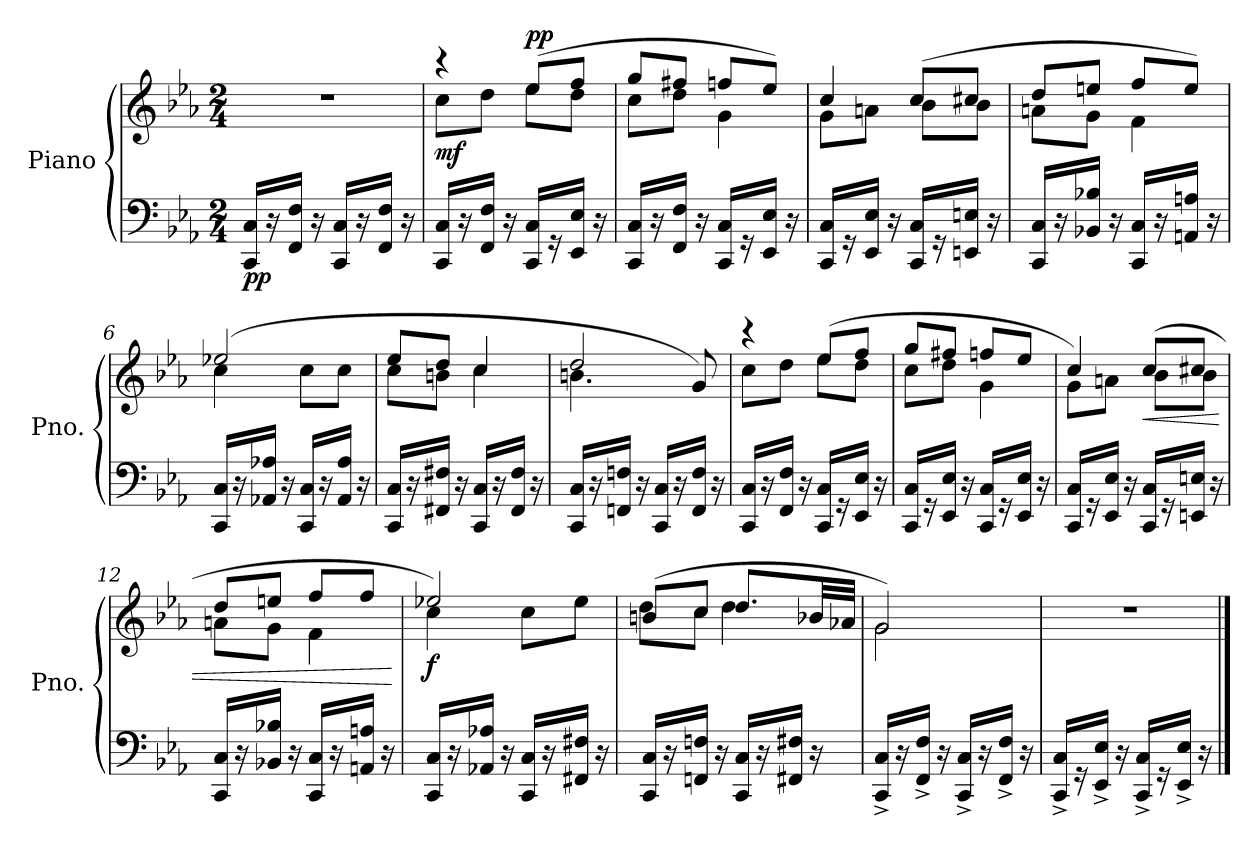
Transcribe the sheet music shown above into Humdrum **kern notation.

**kern	**kern	**dynam
*part1	*part1	*part1
*staff2	*staff1	*staff1/2
*I"Piano	*	*
*I'Pno.	*	*
*clefF4	*clefG2	*
*k[b-e-a-]	*k[b-e-a-]	*
*M2/4	*M2/4	*
*MM42	*MM42	*
=1	=1	=1
!	!	!LO:DY:b=2
16CC/ 16C/LL	2r	pp
16r	.	.
16FF/ 16F/JJ	.	.
16r	.	.
16CC/ 16C/LL	.	.
16r	.	.
16FF/ 16F/JJ	.	.
16r	.	.
=2	=2	=2
*	*^	*
!	!	!	!LO:DY:b
16CC/ 16C/LL	4r	8cc\L	mf
16r	.	.	.
16FF/ 16F/JJ	.	8dd\J	.
16r	.	.	.
!	!	!	!LO:DY:a
16CC/ 16C/LL	(>8ee-/L	8ee-\L	pp
16r	.	.	.
16EE-/ 16E-/JJ	8ff/J	8dd\J	.
16r	.	.	.
=3	=3	=3	=3
16CC/ 16C/LL	8gg/L	8cc\L	.
16r	.	.	.
16FF/ 16F/JJ	8ff#X/J	8dd\J	.
16r	.	.	.
16CC/ 16C/LL	8ffn/L	4g\	.
16r	.	.	.
16EE-/ 16E-/JJ	8ee-/J)	.	.
16r	.	.	.
=4	=4	=4	=4
16CC/ 16C/LL	4cc/	8g\L	.
16r	.	.	.
16EE-/ 16E-/JJ	.	8an\J	.
16r	.	.	.
16CC/ 16C/LL	(>8cc/L	8b-\L	.
16r	.	.	.
16EEn/ 16En/JJ	8cc#X/J	8b-\J	.
16r	.	.	.
!!LO:LB:g=z	!!
=5	=5	=5	=5
16CC/ 16C/LL	8dd/L	8an\L	.
16r	.	.	.
16BB-X/ 16B-X/JJ	8een/J	8g\J	.
16r	.	.	.
16CC/ 16C/LL	8ff/L	4f\	.
16r	.	.	.
16AAn/ 16An/JJ	8ee/J)	.	.
16r	.	.	.
=6	=6	=6	=6
16CC/ 16C/LL	(>2ee-X/	4cc\	.
16r	.	.	.
16AA-X/ 16A-X/JJ	.	.	.
16r	.	.	.
16CC/ 16C/LL	.	8cc\L	.
16r	.	.	.
16AA-/ 16A-/JJ	.	8cc\J	.
16r	.	.	.
=7	=7	=7	=7
16CC/ 16C/LL	8ee-/L	8cc\L	.
16r	.	.	.
16FF#X/ 16F#X/JJ	8dd/J	8bn\J	.
16r	.	.	.
16CC/ 16C/LL	4cc/	4cc\	.
16r	.	.	.
16FF#/ 16F#/JJ	.	.	.
16r	.	.	.
=8	=8	=8	=8
16CC/ 16C/LL	2dd/	4.bn\	.
16r	.	.	.
16FFn/ 16Fn/JJ	.	.	.
16r	.	.	.
16CC/ 16C/LL	.	.	.
16r	.	.	.
16FF/ 16F/JJ	.	8g/)	.
16r	.	.	.
!!LO:LB:g=z	!!
=9	=9	=9	=9
16CC/ 16C/LL	4r	8cc\L	.
16r	.	.	.
16FF/ 16F/JJ	.	8dd\J	.
16r	.	.	.
16CC/ 16C/LL	(>8ee-/L	8ee-\L	.
16r	.	.	.
16EE-/ 16E-/JJ	8ff/J	8dd\J	.
16r	.	.	.
=10	=10	=10	=10
16CC/ 16C/LL	8gg/L	8cc\L	.
16r	.	.	.
16EE-/ 16E-/JJ	8ff#X/J	8dd\J	.
16r	.	.	.
16CC/ 16C/LL	8ffn/L	4g\	.
16r	.	.	.
16EE-/ 16E-/JJ	8ee-/J	.	.
16r	.	.	.
=11	=11	=11	=11
16CC/ 16C/LL	4cc/)	8g\L	.
16r	.	.	.
16EE-/ 16E-/JJ	.	8an\J	.
16r	.	.	.
!	!	!	!LO:HP:b
16CC/ 16C/LL	(>8cc/L	8b-\L	<
16r	.	.	.
16EEn/ 16En/JJ	8cc#X/J	8b-\J	.
16r	.	.	.
=12	=12	=12	=12
16CC/ 16C/LL	8dd/L	8an\L	.
16r	.	.	.
16BB-X/ 16B-X/JJ	8een/J	8g\J	.
16r	.	.	.
16CC/ 16C/LL	8ff/L	4f\	.
16r	.	.	.
16AAn/ 16An/JJ	8ff/J	.	.
16r	.	.	.
*	*v	*v	*
.	.	[
!!LO:LB:g=z
=13	=13	=13
*	*^	*
!	!	!	!LO:DY:b
16CC/ 16C/LL	2ee-X/)	4cc\	f
16r	.	.	.
16AA-X/ 16A-X/JJ	.	.	.
16r	.	.	.
16CC/ 16C/LL	.	8cc\L	.
16r	.	.	.
16FF#X/ 16F#X/JJ	.	8ee-\J	.
16r	.	.	.
=14	=14	=14	=14
16CC/ 16C/LL	(>8bn/L	8dd\L	.
16r	.	.	.
16FFn/ 16Fn/JJ	8cc/J	8cc\J	.
16r	.	.	.
16CC/ 16C/LL	8.dd/L	4dd\	.
16r	.	.	.
16FF#X/ 16F#X/JJ	.	.	.
16r	32b-X/LL	.	.
.	32a-X/JJJ	.	.
=15	=15	=15	=15
16CC/^ 16C/^LL	2g/)	2g\	.
16r	.	.	.
16FF/^ 16F/^JJ	.	.	.
16r	.	.	.
16CC/^ 16C/^LL	.	.	.
16r	.	.	.
16FF/^ 16F/^JJ	.	.	.
16r	.	.	.
*	*v	*v	*
=16	=16	=16
16CC/^ 16C/^LL	2r	.
16r	.	.
16EE-/^ 16E-/^JJ	.	.
16r	.	.
16CC/^ 16C/^LL	.	.
16r	.	.
16EE-/^ 16E-/^JJ	.	.
16r	.	.
==	==	==
*-	*-	*-
